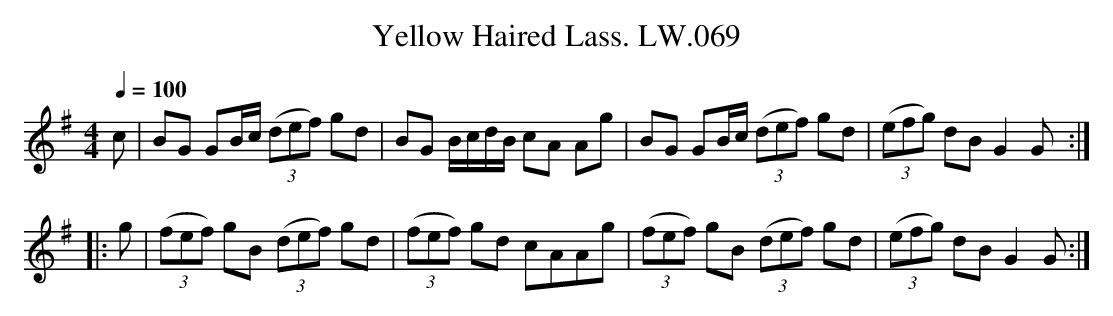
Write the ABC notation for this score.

X:1
T:Yellow Haired Lass. LW.069
M:4/4
Q:1/4=100
L:1/16
K:G
c2 | B2G2 G2Bc ((3d2e2f2 )g2d2 | B2G2 BcdB c2A2 A2g2 |  B2G2 G2Bc ((3d2e2f2) g2d2 | ((3e2f2g2) d2B2 G4G2:|
|: g2 | ((3f2e2f2) g2B2 ((3d2e2f2) g2d2 | ((3f2e2f2) g2d2 c2A2A2g2 | ((3f2e2f2) g2B2 ((3d2e2f2) g2d2 | ((3e2f2g2) d2B2 G4G2:|
